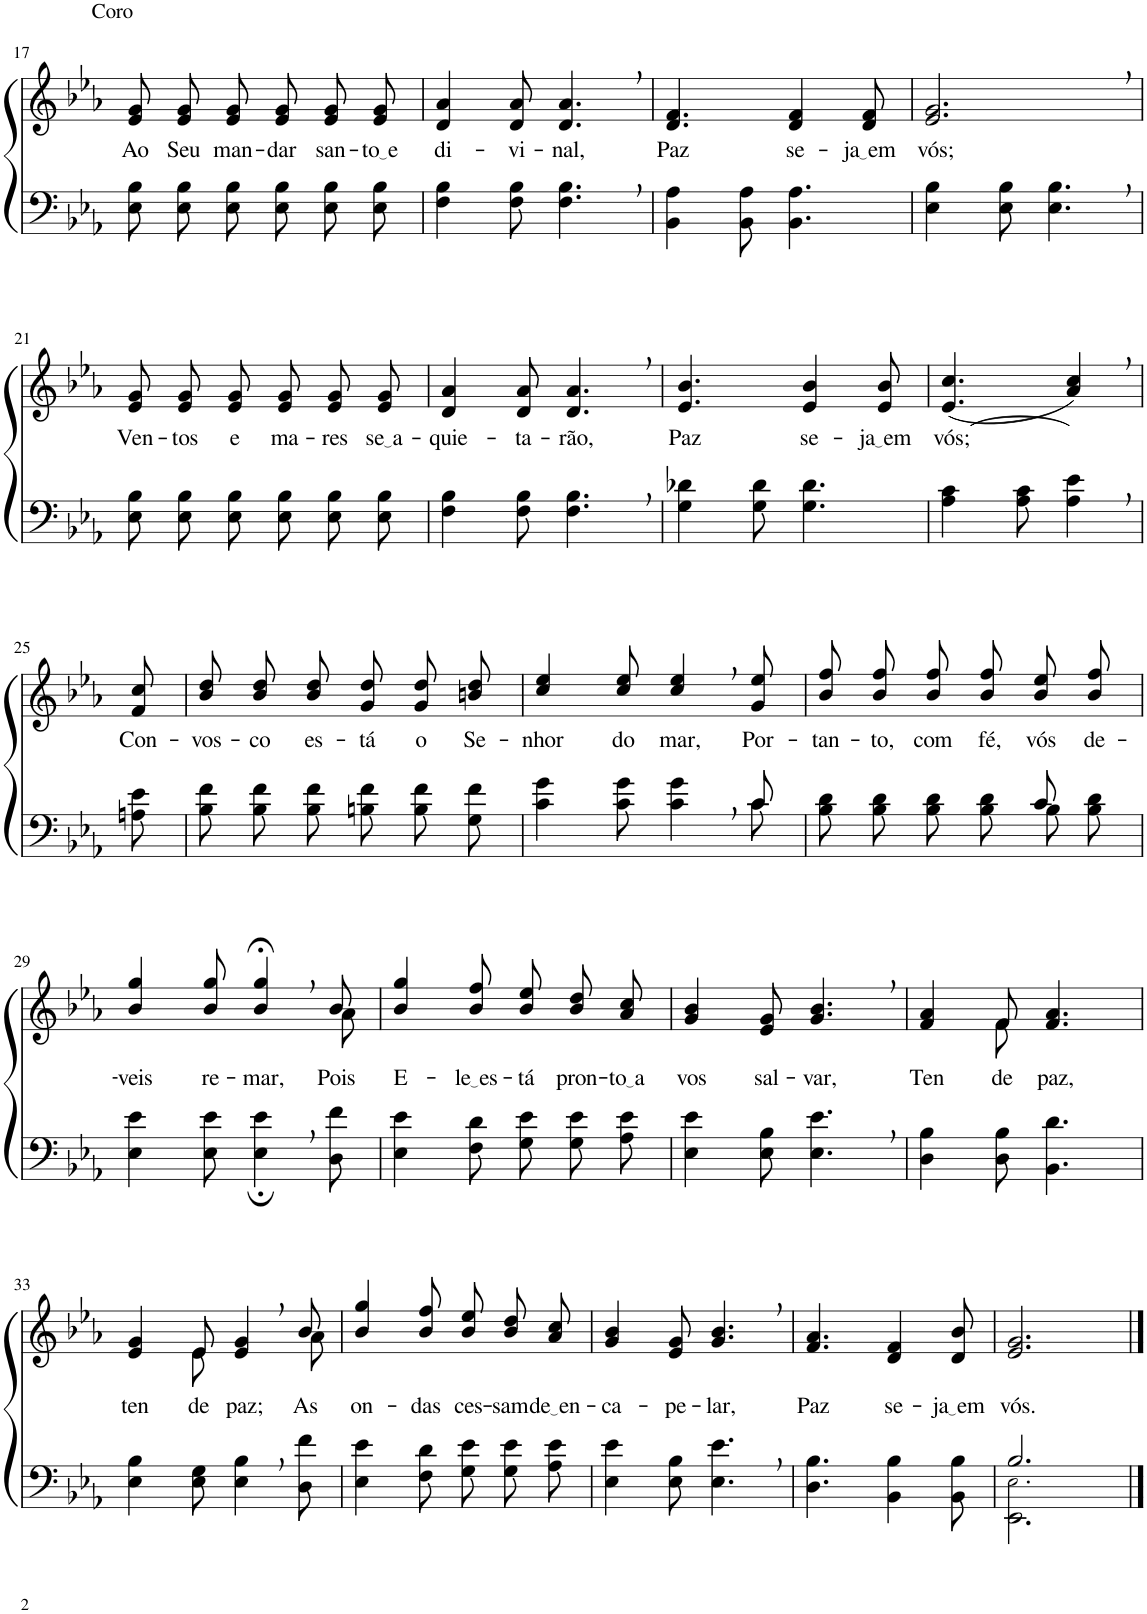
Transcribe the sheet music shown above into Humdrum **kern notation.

**kern	**kern	**text
*part2	*part1	*part1
*staff2	*staff1	*staff1
*I"Parte III e IV	*I"Parte I e II	*
!!LO:PB:g=z
*clefF4	*clefG2	*
*Trd2c3	*Trd2c3	*
*k[b-e-a-]	*k[b-e-a-]	*
*M6/8	*M6/8	*
=17	=17	=17
!	!LO:TX:a:t=Coro	!
!	!	!LO:LY:b
8E-\ 8B-\L	8e-/ 8g/L	Ao
!	!	!LO:LY:b
8E-\ 8B-\	8e-/ 8g/	Seu
!	!	!LO:LY:b
8E-\ 8B-\J	8e-/ 8g/J	man-
!	!	!LO:LY:b
8E-\ 8B-\L	8e-/ 8g/L	-dar
!	!	!LO:LY:b
8E-\ 8B-\	8e-/ 8g/	san-
!	!	!LO:LY:b
8E-\ 8B-\J	8e-/ 8g/J	to e
=18	=18	=18
!	!	!LO:LY:b
4F\ 4B-\	4d/ 4a-/	di-
!	!	!LO:LY:b
8F\ 8B-\	8d/ 8a-/	-vi-
!	!	!LO:LY:b
4.F\, 4.B-\,	4.d/, 4.a-/,	-nal,
=19	=19	=19
!	!	!LO:LY:b
4BB-\ 4A-\	4.d/ 4.f/	Paz
8BB-\ 8A-\	.	.
!	!	!LO:LY:b
4.BB-\ 4.A-\	4d/ 4f/	se-
!	!	!LO:LY:b
.	8d/ 8f/	ja em
=20	=20	=20
!	!	!LO:LY:b
4E-\ 4B-\	2.e-/, 2.g/,	vós;
8E-\ 8B-\	.	.
4.E-\, 4.B-\,	.	.
!!LO:LB:g=z
=21	=21	=21
!	!	!LO:LY:b
8E-\ 8B-\L	8e-/ 8g/L	Ven-
!	!	!LO:LY:b
8E-\ 8B-\	8e-/ 8g/	-tos
!	!	!LO:LY:b
8E-\ 8B-\J	8e-/ 8g/J	e
!	!	!LO:LY:b
8E-\ 8B-\L	8e-/ 8g/L	ma-
!	!	!LO:LY:b
8E-\ 8B-\	8e-/ 8g/	-res
!	!	!LO:LY:b
8E-\ 8B-\J	8e-/ 8g/J	se a
=22	=22	=22
!	!	!LO:LY:b
4F\ 4B-\	4d/ 4a-/	-quie-
!	!	!LO:LY:b
8F\ 8B-\	8d/ 8a-/	-ta-
!	!	!LO:LY:b
4.F\, 4.B-\,	4.d/, 4.a-/,	-rão,
=23	=23	=23
!	!	!LO:LY:b
4G\ 4d-X\	4.e-/ 4.b-/	Paz
8G\ 8d-\	.	.
!	!	!LO:LY:b
4.G\ 4.d-\	4e-/ 4b-/	se-
!	!	!LO:LY:b
.	8e-/ 8b-/	ja em
=24	=24	=24
!	!	!LO:LY:b
4A-\ 4c\	(4.e-/ [4.cc/	vós;
8A-\ 8c\	.	.
4A-\, 4e-\,	4a-/, 4cc/],)	.
!!LO:LB:g=z
=25	=25	=25
!	!	!LO:LY:b
8An\ 8e-\	8f/ 8cc/	Con-
=26	=26	=26
!	!	!LO:LY:b
8B-\ 8f\L	8b-\ 8dd\L	-vos-
!	!	!LO:LY:b
8B-\ 8f\	8b-\ 8dd\	-co
!	!	!LO:LY:b
8B-\ 8f\J	8b-\ 8dd\J	es-
!	!	!LO:LY:b
8Bn\ 8f\L	8g\ 8dd\L	-tá
!	!	!LO:LY:b
8B\ 8f\	8g\ 8dd\	o
!	!	!LO:LY:b
8G\ 8f\J	8bn\ 8dd\J	Se-
=27	=27	=27
*^	*	*
!	!	!	!LO:LY:b
4c\ 4g\	8ryy	4cc/ 4ee-/	-nhor
!	!	!	!LO:LY:b
*v	*v	*	*
8c\ 8g\	8cc/ 8ee-/	do
!	!	!LO:LY:b
4c\, 4g\,	4cc/, 4ee-/,	mar,
*^	*	*
!	!	!	!LO:LY:b
8c\	8c/	8g/ 8ee-/	Por-
=28	=28	=28	=28
!	!	!	!LO:LY:b
2ryy	8B-\ 8d\L	8b-\ 8ff\L	-tan-
!	!	!	!LO:LY:b
.	8B-\ 8d\	8b-\ 8ff\	-to,
!	!	!	!LO:LY:b
.	8B-\ 8d\J	8b-\ 8ff\J	com
!	!	!	!LO:LY:b
.	8B-\ 8d\L	8b-\ 8ff\L	fé,
!	!	!	!LO:LY:b
8c/	8B-\	8b-\ 8ee-\	vós
!	!	!	!LO:LY:b
8ryy	8B-\ 8d\J	8b-\ 8ff\J	de-
!!LO:LB:g=z
=29	=29	=29	=29
!	!	!	!LO:LY:b
*v	*v	*^	*
4E-\ 4e-\	4b-/ 4gg/	8ryy	-veis
!	!	!	!LO:LY:b
*	*v	*v	*
8E-\ 8e-\	8b-/ 8gg/	re-
!	!	!LO:LY:b
4E-\;, 4e-\;,	4b-/;<, 4gg/;<,	-mar,
*	*^	*
!	!	!	!LO:LY:b
8D\ 8f\	8b-/	8a-\	Pois
=30	=30	=30	=30
!	!	!	!LO:LY:b
*	*v	*v	*
4E-\ 4e-\	4b-/ 4gg/	E-
!	!	!LO:LY:b
8F\ 8d\	8b-/ 8ff/	le es
!	!	!LO:LY:b
8G\ 8e-\L	8b-\ 8ee-\L	-tá
!	!	!LO:LY:b
8G\ 8e-\	8b-\ 8dd\	pron-
!	!	!LO:LY:b
8A-\ 8e-\J	8a-\ 8cc\J	to a
=31	=31	=31
!	!	!LO:LY:b
4E-\ 4e-\	4g/ 4b-/	vos
!	!	!LO:LY:b
8E-\ 8B-\	8e-/ 8g/	sal-
!	!	!LO:LY:b
4.E-\, 4.e-\,	4.g/, 4.b-/,	-var,
=32	=32	=32
!	!	!LO:LY:b
*	*^	*
4D\ 4B-\	4f/ 4a-/	4ryy	Ten-
!	!	!	!LO:LY:b
8D\ 8B-\	8f/	8f\	-de
!	!	!	!LO:LY:b
4.BB-\ 4.d\	4.f/ 4.a-/	4.ryy	paz,
!!LO:LB:g=z	!!
=33	=33	=33	=33
!	!	!	!LO:LY:b
4E-\ 4B-\	4ryy	4e-/ 4g/	ten-
!	!	!	!LO:LY:b
8E-\ 8G\	8e-\	8e-/	-de
!	!	!	!LO:LY:b
4E-\, 4B-\,	4ryy	4e-/ 4g/	paz;
!	!	!	!LO:LY:b
8D\ 8f\	8a-\	8b-/	As
=34	=34	=34	=34
!	!	!	!LO:LY:b
*	*v	*v	*
4E-\ 4e-\	4b-/ 4gg/	on-
!	!	!LO:LY:b
8F\ 8d\	8b-/ 8ff/	-das
!	!	!LO:LY:b
8G\ 8e-\L	8b-\ 8ee-\L	ces-
!	!	!LO:LY:b
8G\ 8e-\	8b-\ 8dd\	-sam
!	!	!LO:LY:b
8A-\ 8e-\J	8a-\ 8cc\J	de en
=35	=35	=35
!	!	!LO:LY:b
4E-\ 4e-\	4g/ 4b-/	-ca-
!	!	!LO:LY:b
8E-\ 8B-\	8e-/ 8g/	-pe-
!	!	!LO:LY:b
4.E-\, 4.e-\,	4.g/, 4.b-/,	-lar,
=36	=36	=36
!	!	!LO:LY:b
4.D\ 4.B-\	4.f/ 4.a-/	Paz
!	!	!LO:LY:b
4BB-\ 4B-\	4d/ 4f/	se-
!	!	!LO:LY:b
8BB-\ 8B-\	8d/ 8b-/	ja em
=37	=37	=37
*^	*	*
*	*^	*	*
!	!	!	!	!LO:LY:b
2.B-/	2.EE-\ 2.E-!\	2.ryy	2.e-/ 2.g/	vós.
*v	*v	*v	*	*
==	==	==
*-	*-	*-
